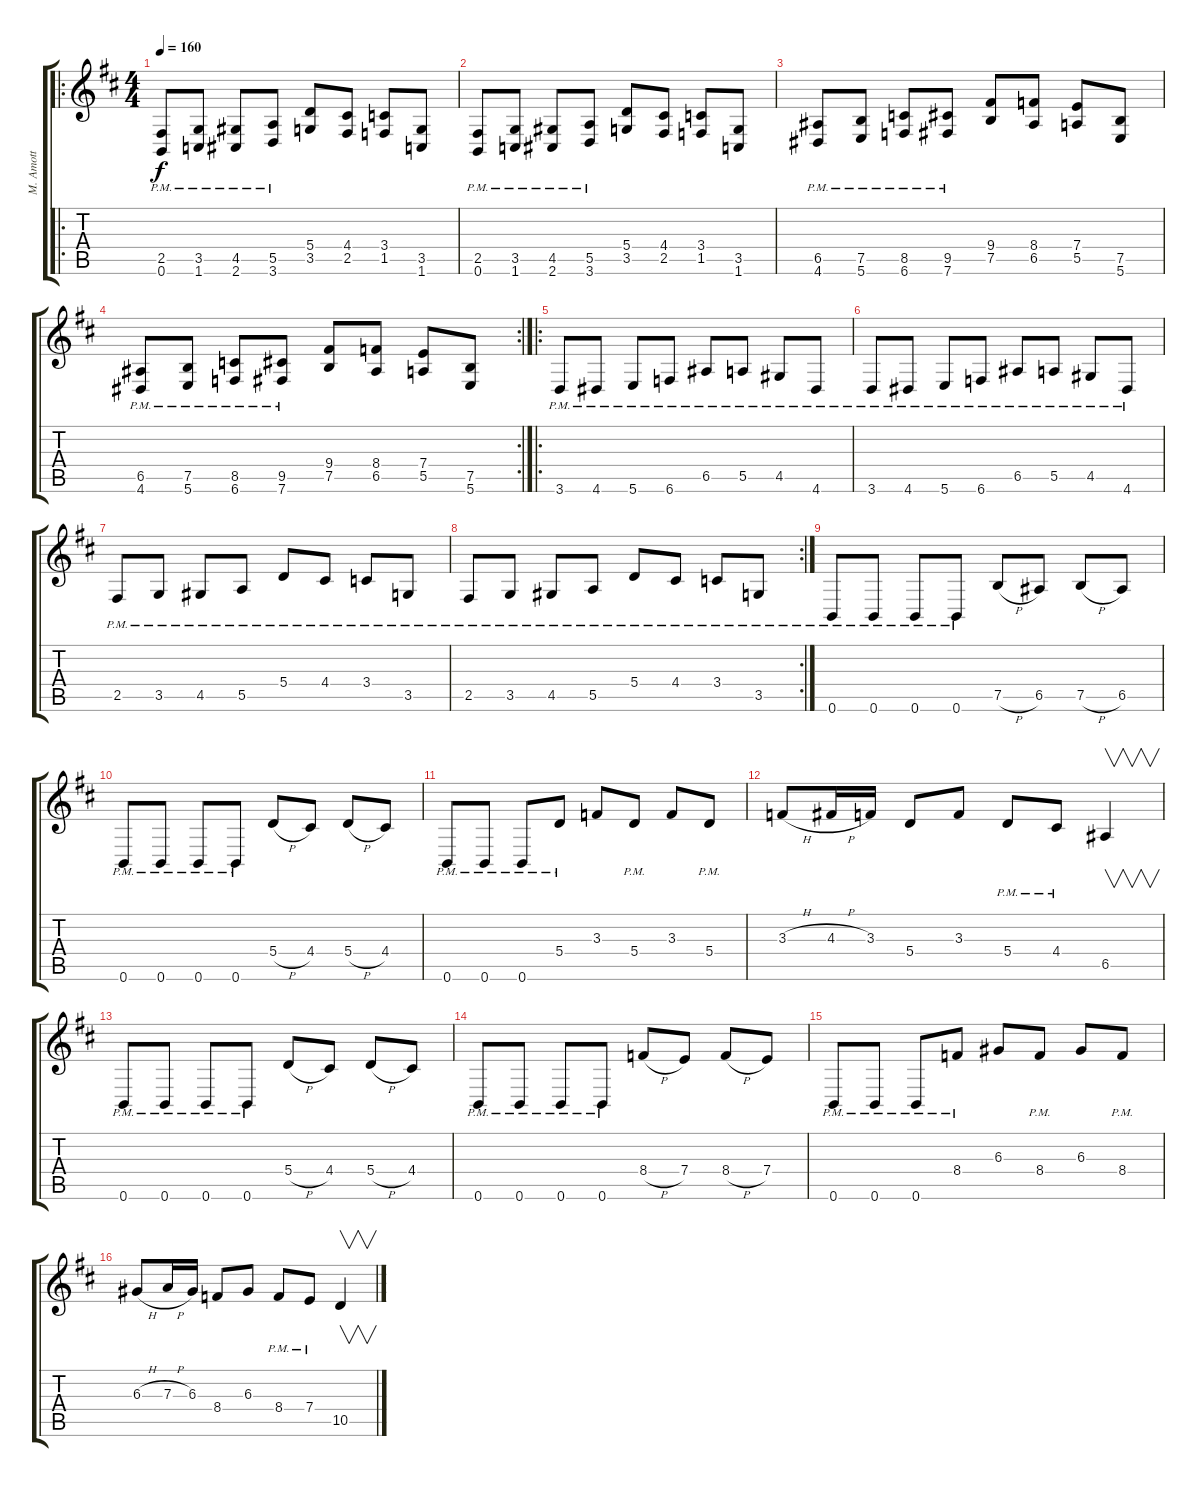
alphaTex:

\track ("M. Amott" "M. Amott") {instrument distortionguitar}
\staff {score tabs}
\tuning (B3 Gb3 D3 A2 E2 B1) {hide}
\ro
\ts (4 4)
\tempo 160
\clef g2
\ks d
(2.5{pm} 0.6{pm}).8{dy f} (3.5{pm} 1.6{pm}).8 (4.5{pm} 2.6{pm}).8 (5.5{pm} 3.6{pm}).8 (5.4 3.5).8 (4.4 2.5).8 (3.4 1.5).8 (3.5 1.6).8 |
(2.5{pm} 0.6{pm}).8 (3.5{pm} 1.6{pm}).8 (4.5{pm} 2.6{pm}).8 (5.5{pm} 3.6{pm}).8 (5.4 3.5).8 (4.4 2.5).8 (3.4 1.5).8 (3.5 1.6).8 |
(6.5{pm} 4.6{pm}).8 (7.5{pm} 5.6{pm}).8 (8.5{pm} 6.6{pm}).8 (9.5{pm} 7.6{pm}).8 (9.4 7.5).8 (8.4 6.5).8 (7.4 5.5).8 (7.5 5.6).8 |
\rc 2
(6.5{pm} 4.6{pm}).8 (7.5{pm} 5.6{pm}).8 (8.5{pm} 6.6{pm}).8 (9.5{pm} 7.6{pm}).8 (9.4 7.5).8 (8.4 6.5).8 (7.4 5.5).8 (7.5 5.6).8 |
\ro
3.6{pm}.8 4.6{pm}.8 5.6{pm}.8 6.6{pm}.8 6.5{pm}.8 5.5{pm}.8 4.5{pm}.8 4.6{pm}.8 |
3.6{pm}.8 4.6{pm}.8 5.6{pm}.8 6.6{pm}.8 6.5{pm}.8 5.5{pm}.8 4.5{pm}.8 4.6{pm}.8 |
2.5{pm}.8 3.5{pm}.8 4.5{pm}.8 5.5{pm}.8 5.4{pm}.8 4.4{pm}.8 3.4{pm}.8 3.5{pm}.8 |
\rc 2
2.5{pm}.8 3.5{pm}.8 4.5{pm}.8 5.5{pm}.8 5.4{pm}.8 4.4{pm}.8 3.4{pm}.8 3.5{pm}.8 |
0.6{pm}.8 0.6{pm}.8 0.6{pm}.8 0.6{pm}.8 7.5{h}.8 6.5.8 7.5{h}.8 6.5.8 |
0.6{pm}.8 0.6{pm}.8 0.6{pm}.8 0.6{pm}.8 5.4{h}.8 4.4.8 5.4{h}.8 4.4.8 |
0.6{pm}.8 0.6{pm}.8 0.6{pm}.8 5.4{pm}.8 3.3.8 5.4{pm}.8 3.3.8 5.4{pm}.8 |
3.3{h}.8 4.3{h}.16 3.3.16 5.4.8 3.3.8 5.4{pm}.8 4.4{pm}.8 6.5.4{v} |
0.6{pm}.8 0.6{pm}.8 0.6{pm}.8 0.6{pm}.8 5.4{h}.8 4.4.8 5.4{h}.8 4.4.8 |
0.6{pm}.8 0.6{pm}.8 0.6{pm}.8 0.6{pm}.8 8.4{h}.8 7.4.8 8.4{h}.8 7.4.8 |
0.6{pm}.8 0.6{pm}.8 0.6{pm}.8 8.4{pm}.8 6.3.8 8.4{pm}.8 6.3.8 8.4{pm}.8 |
6.3{h}.8 7.3{h}.16 6.3.16 8.4.8 6.3.8 8.4{pm}.8 7.4{pm}.8 10.5.4{v}
